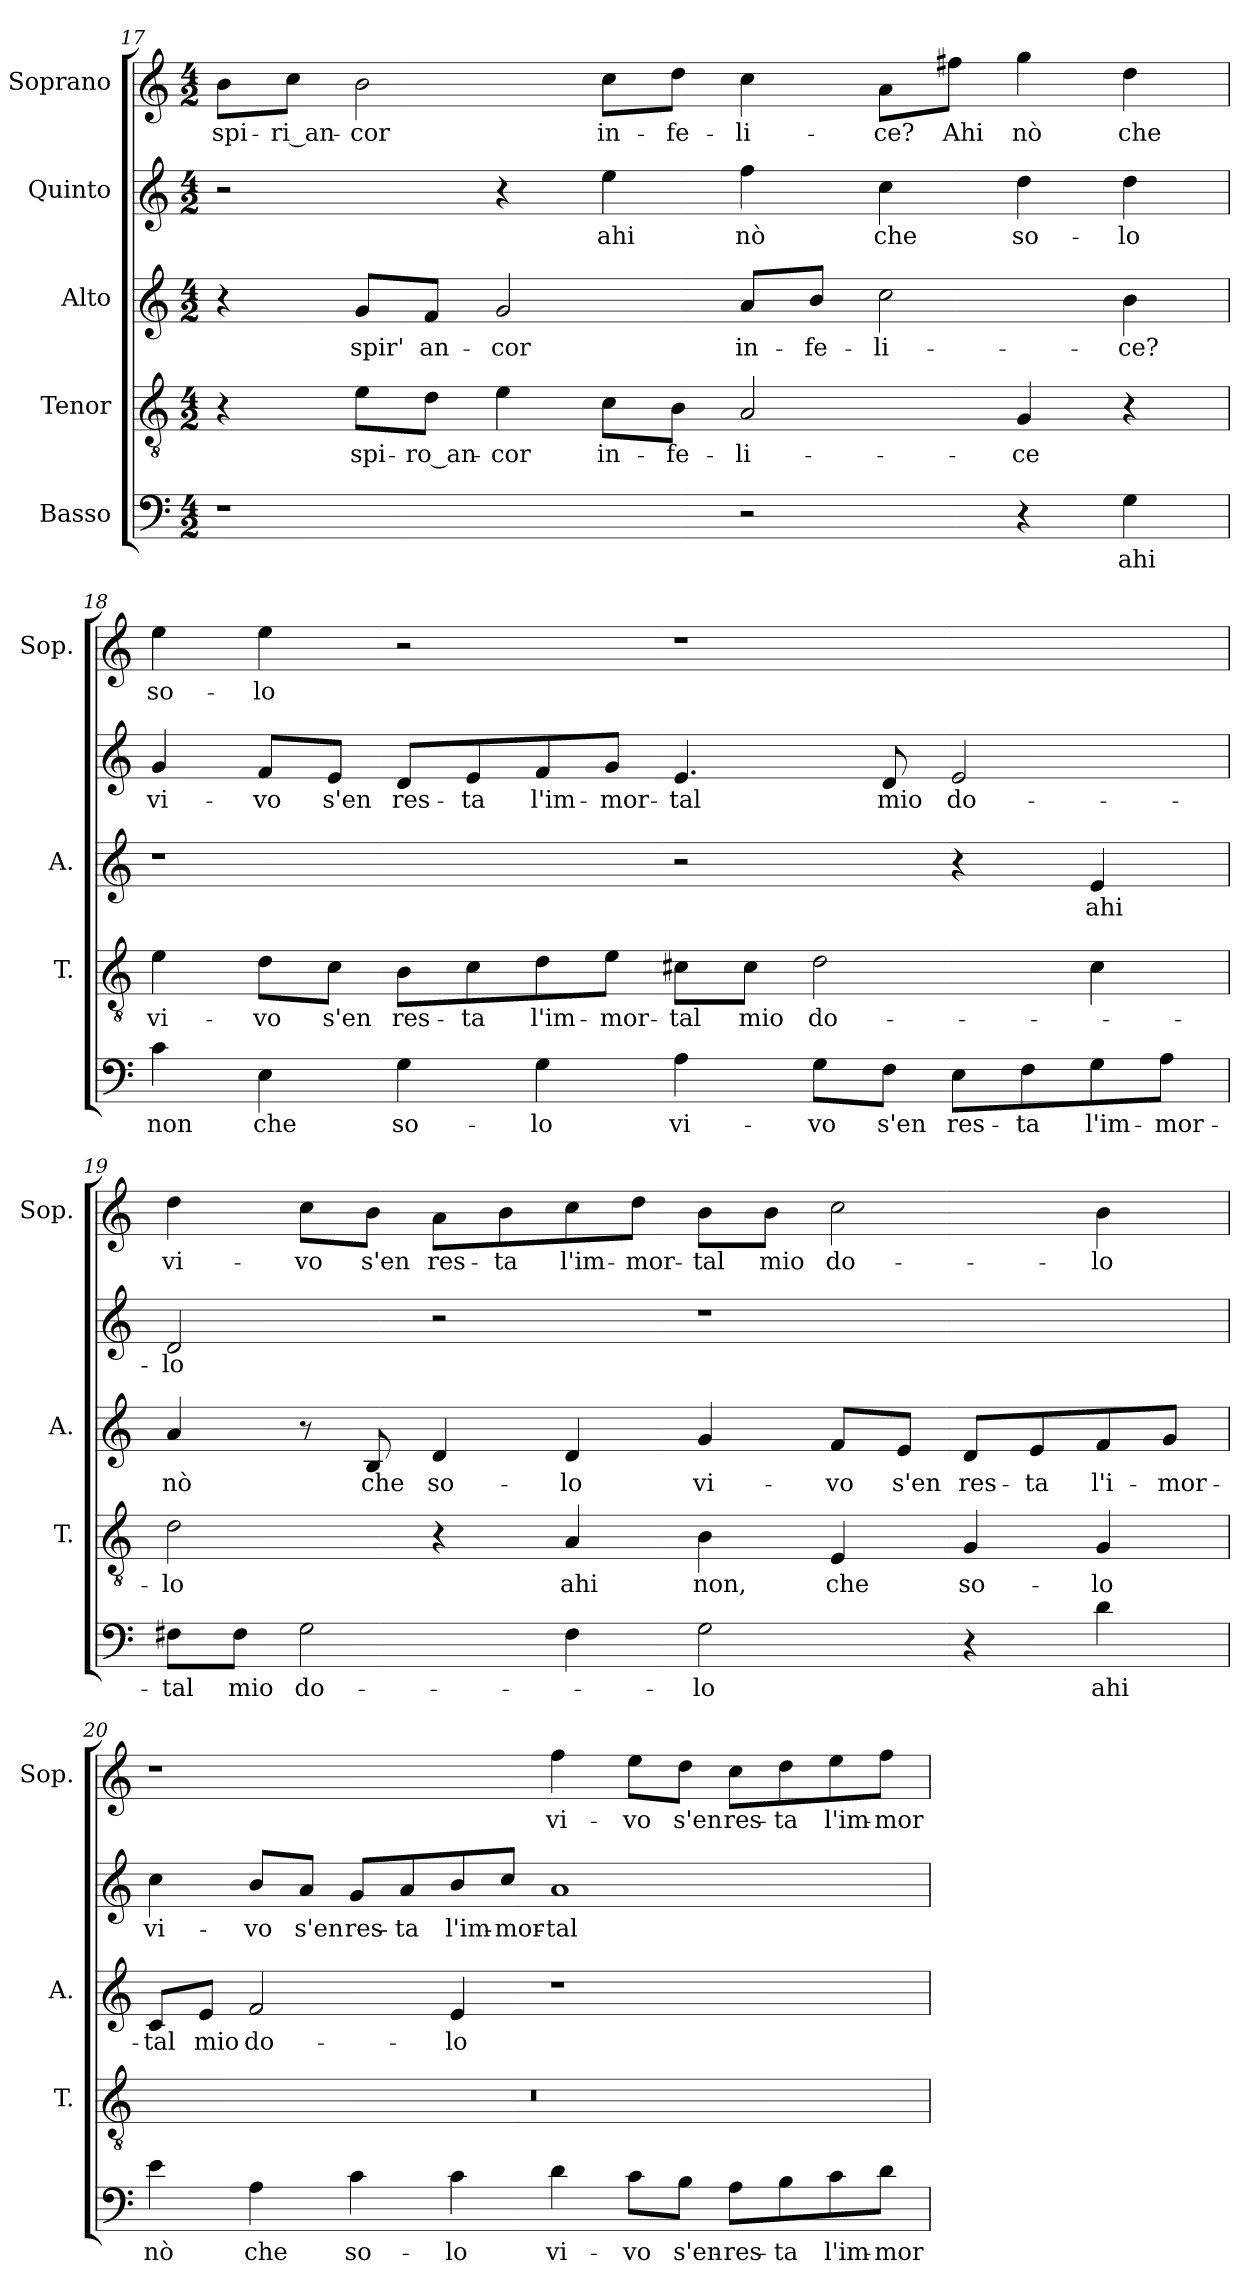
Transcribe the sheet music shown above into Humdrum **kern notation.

**kern	**text	**kern	**text	**kern	**text	**kern	**text	**kern	**text
*part5	*part5	*part4	*part4	*part3	*part3	*part2	*part2	*part1	*part1
*staff5	*staff5	*staff4	*staff4	*staff3	*staff3	*staff2	*staff2	*staff1	*staff1
*I"Basso	*	*I"Tenor	*	*I"Alto	*	*I"Quinto	*	*I"Soprano	*
*	*	*I'T.	*	*I'A.	*	*	*	*I'Sop.	*
!!LO:LB:g=z
*clefF4	*	*clefGv2	*	*clefG2	*	*clefG2	*	*clefG2	*
*	*	*ITrd7c12	*	*	*	*	*	*	*
*k[]	*	*k[]	*	*k[]	*	*k[]	*	*k[]	*
*C:	*	*C:	*	*C:	*	*C:	*	*C:	*
*M4/2	*	*M4/2	*	*M4/2	*	*M4/2	*	*M4/2	*
=17	=17	=17	=17	=17	=17	=17	=17	=17	=17
!	!	!	!	!	!	!	!	!	!LO:LY:b:color=#000000
1r	.	4r	.	4r	.	2r	.	8bi\L	spi-
!	!	!	!	!	!	!	!	!	!LO:LY:b:color=#000000
.	.	.	.	.	.	.	.	8cci\J	-ri_an-
!	!	!	!LO:LY:b:color=#000000	!	!	!	!	!	!
!	!	!	!	!	!LO:LY:b:color=#000000	!	!	!	!
!	!	!	!	!	!	!	!	!	!LO:LY:b:color=#000000
.	.	8Ei\L	spi-	8gi/L	spir'	.	.	2bi\	-cor
!	!	!	!LO:LY:b:color=#000000	!	!	!	!	!	!
!	!	!	!	!	!LO:LY:b:color=#000000	!	!	!	!
.	.	8Di\J	-ro_an-	8fi/J	an-	.	.	.	.
!	!	!	!LO:LY:b:color=#000000	!	!	!	!	!	!
!	!	!	!	!	!LO:LY:b:color=#000000	!	!	!	!
.	.	4Ei\	-cor	2gi/	-cor	4r	.	.	.
!	!	!	!LO:LY:b:color=#000000	!	!	!	!	!	!
!	!	!	!	!	!	!	!LO:LY:b:color=#000000	!	!
!	!	!	!	!	!	!	!	!	!LO:LY:b:color=#000000
.	.	8Ci\L	in-	.	.	4eei\	ahi	8cci\L	in-
!	!	!	!LO:LY:b:color=#000000	!	!	!	!	!	!
!	!	!	!	!	!	!	!	!	!LO:LY:b:color=#000000
.	.	8BBi\J	-fe-	.	.	.	.	8ddi\J	-fe-
!	!	!	!LO:LY:b:color=#000000	!	!	!	!	!	!
!	!	!	!	!	!LO:LY:b:color=#000000	!	!	!	!
!	!	!	!	!	!	!	!LO:LY:b:color=#000000	!	!
!	!	!	!	!	!	!	!	!	!LO:LY:b:color=#000000
2r	.	2AAi/	-li-	8ai/L	in-	4ffi\	nò	4cci\	-li-
!	!	!	!	!	!LO:LY:b:color=#000000	!	!	!	!
.	.	.	.	8bi/J	-fe-	.	.	.	.
!	!	!	!	!	!LO:LY:b:color=#000000	!	!	!	!
!	!	!	!	!	!	!	!LO:LY:b:color=#000000	!	!
!	!	!	!	!	!	!	!	!	!LO:LY:b:color=#000000
.	.	.	.	2cci\	-li-	4cci\	che	8ai\L	-ce?
!	!	!	!	!	!	!	!	!	!LO:LY:b:color=#000000
.	.	.	.	.	.	.	.	8ff#Xi\J	Ahi
!	!	!	!LO:LY:b:color=#000000	!	!	!	!	!	!
!	!	!	!	!	!	!	!LO:LY:b:color=#000000	!	!
!	!	!	!	!	!	!	!	!	!LO:LY:b:color=#000000
4r	.	4GGi/	-ce	.	.	4ddi\	so-	4ggi\	nò
!	!LO:LY:b:color=#000000	!	!	!	!	!	!	!	!
!	!	!	!	!	!LO:LY:b:color=#000000	!	!	!	!
!	!	!	!	!	!	!	!LO:LY:b:color=#000000	!	!
!	!	!	!	!	!	!	!	!	!LO:LY:b:color=#000000
4Gi\	ahi	4r	.	4bi\	-ce?	4ddi\	-lo	4ddi\	che
=18	=18	=18	=18	=18	=18	=18	=18	=18	=18
!	!LO:LY:b:color=#000000	!	!	!	!	!	!	!	!
!	!	!	!LO:LY:b:color=#000000	!	!	!	!	!	!
!	!	!	!	!	!	!	!LO:LY:b:color=#000000	!	!
!	!	!	!	!	!	!	!	!	!LO:LY:b:color=#000000
4ci\	non	4Ei\	vi-	1r	.	4gi/	vi-	4eei\	so-
!	!LO:LY:b:color=#000000	!	!	!	!	!	!	!	!
!	!	!	!LO:LY:b:color=#000000	!	!	!	!	!	!
!	!	!	!	!	!	!	!LO:LY:b:color=#000000	!	!
!	!	!	!	!	!	!	!	!	!LO:LY:b:color=#000000
4Ei\	che	8Di\L	-vo	.	.	8fi/L	-vo	4eei\	-lo
!	!	!	!LO:LY:b:color=#000000	!	!	!	!	!	!
!	!	!	!	!	!	!	!LO:LY:b:color=#000000	!	!
.	.	8Ci\J	s'en	.	.	8ei/J	s'en	.	.
!	!LO:LY:b:color=#000000	!	!	!	!	!	!	!	!
!	!	!	!LO:LY:b:color=#000000	!	!	!	!	!	!
!	!	!	!	!	!	!	!LO:LY:b:color=#000000	!	!
4Gi\	so-	8BBi\L	res-	.	.	8di/L	res-	2r	.
!	!	!	!LO:LY:b:color=#000000	!	!	!	!	!	!
!	!	!	!	!	!	!	!LO:LY:b:color=#000000	!	!
.	.	8Ci\	-ta	.	.	8ei/	-ta	.	.
!	!LO:LY:b:color=#000000	!	!	!	!	!	!	!	!
!	!	!	!LO:LY:b:color=#000000	!	!	!	!	!	!
!	!	!	!	!	!	!	!LO:LY:b:color=#000000	!	!
4Gi\	-lo	8Di\	l'im-	.	.	8fi/	l'im-	.	.
!	!	!	!LO:LY:b:color=#000000	!	!	!	!	!	!
!	!	!	!	!	!	!	!LO:LY:b:color=#000000	!	!
.	.	8Ei\J	-mor-	.	.	8gi/J	-mor-	.	.
!	!LO:LY:b:color=#000000	!	!	!	!	!	!	!	!
!	!	!	!LO:LY:b:color=#000000	!	!	!	!	!	!
!	!	!	!	!	!	!	!LO:LY:b:color=#000000	!	!
4Ai\	vi-	8C#Xi\L	-tal	2r	.	4.ei/	-tal	1r	.
!	!	!	!LO:LY:b:color=#000000	!	!	!	!	!	!
.	.	8C#i\J	mio	.	.	.	.	.	.
!	!LO:LY:b:color=#000000	!	!	!	!	!	!	!	!
!	!	!	!LO:LY:b:color=#000000	!	!	!	!	!	!
8Gi\L	-vo	2Di\	do-	.	.	.	.	.	.
!	!LO:LY:b:color=#000000	!	!	!	!	!	!	!	!
!	!	!	!	!	!	!	!LO:LY:b:color=#000000	!	!
8Fi\J	s'en	.	.	.	.	8di/	mio	.	.
!	!LO:LY:b:color=#000000	!	!	!	!	!	!	!	!
!	!	!	!	!	!	!	!LO:LY:b:color=#000000	!	!
8Ei\L	res-	.	.	4r	.	2ei/	do-	.	.
!	!LO:LY:b:color=#000000	!	!	!	!	!	!	!	!
8Fi\	-ta	.	.	.	.	.	.	.	.
!	!LO:LY:b:color=#000000	!	!	!	!	!	!	!	!
!	!	!	!	!	!LO:LY:b:color=#000000	!	!	!	!
8Gi\	l'im-	4C#i\	.	4ei/	ahi	.	.	.	.
!	!LO:LY:b:color=#000000	!	!	!	!	!	!	!	!
8Ai\J	-mor-	.	.	.	.	.	.	.	.
!!LO:LB:g=z
=19	=19	=19	=19	=19	=19	=19	=19	=19	=19
!	!LO:LY:b:color=#000000	!	!	!	!	!	!	!	!
!	!	!	!LO:LY:b:color=#000000	!	!	!	!	!	!
!	!	!	!	!	!LO:LY:b:color=#000000	!	!	!	!
!	!	!	!	!	!	!	!LO:LY:b:color=#000000	!	!
!	!	!	!	!	!	!	!	!	!LO:LY:b:color=#000000
8F#Xi\L	-tal	2Di\	-lo	4ai/	nò	2di/	-lo	4ddi\	vi-
!	!LO:LY:b:color=#000000	!	!	!	!	!	!	!	!
8F#i\J	mio	.	.	.	.	.	.	.	.
!	!LO:LY:b:color=#000000	!	!	!	!	!	!	!	!
!	!	!	!	!	!	!	!	!	!LO:LY:b:color=#000000
2Gi\	do-	.	.	8r	.	.	.	8cci\L	-vo
!	!	!	!	!	!LO:LY:b:color=#000000	!	!	!	!
!	!	!	!	!	!	!	!	!	!LO:LY:b:color=#000000
.	.	.	.	8Bi/	che	.	.	8bi\J	s'en
!	!	!	!	!	!LO:LY:b:color=#000000	!	!	!	!
!	!	!	!	!	!	!	!	!	!LO:LY:b:color=#000000
.	.	4r	.	4di/	so-	2r	.	8ai\L	res-
!	!	!	!	!	!	!	!	!	!LO:LY:b:color=#000000
.	.	.	.	.	.	.	.	8bi\	-ta
!	!	!	!LO:LY:b:color=#000000	!	!	!	!	!	!
!	!	!	!	!	!LO:LY:b:color=#000000	!	!	!	!
!	!	!	!	!	!	!	!	!	!LO:LY:b:color=#000000
4F#i\	.	4AAi/	ahi	4di/	-lo	.	.	8cci\	l'im-
!	!	!	!	!	!	!	!	!	!LO:LY:b:color=#000000
.	.	.	.	.	.	.	.	8ddi\J	-mor-
!	!LO:LY:b:color=#000000	!	!	!	!	!	!	!	!
!	!	!	!LO:LY:b:color=#000000	!	!	!	!	!	!
!	!	!	!	!	!LO:LY:b:color=#000000	!	!	!	!
!	!	!	!	!	!	!	!	!	!LO:LY:b:color=#000000
2Gi\	-lo	4BBi\	non,	4gi/	vi-	1r	.	8bi\L	-tal
!	!	!	!	!	!	!	!	!	!LO:LY:b:color=#000000
.	.	.	.	.	.	.	.	8bi\J	mio
!	!	!	!LO:LY:b:color=#000000	!	!	!	!	!	!
!	!	!	!	!	!LO:LY:b:color=#000000	!	!	!	!
!	!	!	!	!	!	!	!	!	!LO:LY:b:color=#000000
.	.	4EEi/	che	8fi/L	-vo	.	.	2cci\	do-
!	!	!	!	!	!LO:LY:b:color=#000000	!	!	!	!
.	.	.	.	8ei/J	s'en	.	.	.	.
!	!	!	!LO:LY:b:color=#000000	!	!	!	!	!	!
!	!	!	!	!	!LO:LY:b:color=#000000	!	!	!	!
4r	.	4GGi/	so-	8di/L	res-	.	.	.	.
!	!	!	!	!	!LO:LY:b:color=#000000	!	!	!	!
.	.	.	.	8ei/	-ta	.	.	.	.
!	!LO:LY:b:color=#000000	!	!	!	!	!	!	!	!
!	!	!	!LO:LY:b:color=#000000	!	!	!	!	!	!
!	!	!	!	!	!LO:LY:b:color=#000000	!	!	!	!
!	!	!	!	!	!	!	!	!	!LO:LY:b:color=#000000
4di\	ahi	4GGi/	-lo	8fi/	l'i-	.	.	4bi\	-lo
!	!	!	!	!	!LO:LY:b:color=#000000	!	!	!	!
.	.	.	.	8gi/J	-mor-	.	.	.	.
=20	=20	=20	=20	=20	=20	=20	=20	=20	=20
!	!LO:LY:b:color=#000000	!LO:N:vis=1	!	!	!	!	!	!	!
!	!	!	!	!	!LO:LY:b:color=#000000	!	!	!	!
!	!	!	!	!	!	!	!LO:LY:b:color=#000000	!	!
4ei\	nò	0r	.	8ci/L	-tal	4cci\	vi-	1r	.
!	!	!	!	!	!LO:LY:b:color=#000000	!	!	!	!
.	.	.	.	8ei/J	mio	.	.	.	.
!	!LO:LY:b:color=#000000	!	!	!	!	!	!	!	!
!	!	!	!	!	!LO:LY:b:color=#000000	!	!	!	!
!	!	!	!	!	!	!	!LO:LY:b:color=#000000	!	!
4Ai\	che	.	.	2fi/	do-	8bi/L	-vo	.	.
!	!	!	!	!	!	!	!LO:LY:b:color=#000000	!	!
.	.	.	.	.	.	8ai/J	s'en	.	.
!	!LO:LY:b:color=#000000	!	!	!	!	!	!	!	!
!	!	!	!	!	!	!	!LO:LY:b:color=#000000	!	!
4ci\	so-	.	.	.	.	8gi/L	res-	.	.
!	!	!	!	!	!	!	!LO:LY:b:color=#000000	!	!
.	.	.	.	.	.	8ai/	-ta	.	.
!	!LO:LY:b:color=#000000	!	!	!	!	!	!	!	!
!	!	!	!	!	!LO:LY:b:color=#000000	!	!	!	!
!	!	!	!	!	!	!	!LO:LY:b:color=#000000	!	!
4ci\	-lo	.	.	4ei/	-lo	8bi/	l'im-	.	.
!	!	!	!	!	!	!	!LO:LY:b:color=#000000	!	!
.	.	.	.	.	.	8cci/J	-mor-	.	.
!	!LO:LY:b:color=#000000	!	!	!	!	!	!	!	!
!	!	!	!	!	!	!	!LO:LY:b:color=#000000	!	!
!	!	!	!	!	!	!	!	!	!LO:LY:b:color=#000000
4di\	vi-	.	.	1r	.	1ai	-tal	4ffi\	vi-
!	!LO:LY:b:color=#000000	!	!	!	!	!	!	!	!
!	!	!	!	!	!	!	!	!	!LO:LY:b:color=#000000
8ci\L	-vo	.	.	.	.	.	.	8eei\L	-vo
!	!LO:LY:b:color=#000000	!	!	!	!	!	!	!	!
!	!	!	!	!	!	!	!	!	!LO:LY:b:color=#000000
8Bi\J	s'en-	.	.	.	.	.	.	8ddi\J	s'en
!	!LO:LY:b:color=#000000	!	!	!	!	!	!	!	!
!	!	!	!	!	!	!	!	!	!LO:LY:b:color=#000000
8Ai\L	-res-	.	.	.	.	.	.	8cci\L	res-
!	!LO:LY:b:color=#000000	!	!	!	!	!	!	!	!
!	!	!	!	!	!	!	!	!	!LO:LY:b:color=#000000
8Bi\	-ta	.	.	.	.	.	.	8ddi\	-ta
!	!LO:LY:b:color=#000000	!	!	!	!	!	!	!	!
!	!	!	!	!	!	!	!	!	!LO:LY:b:color=#000000
8ci\	l'im-	.	.	.	.	.	.	8eei\	l'im-
!	!LO:LY:b:color=#000000	!	!	!	!	!	!	!	!
!	!	!	!	!	!	!	!	!	!LO:LY:b:color=#000000
8di\J	-mor-	.	.	.	.	.	.	8ffi\J	-mor-
=	=	=	=	=	=	=	=	=	=
*-	*-	*-	*-	*-	*-	*-	*-	*-	*-
